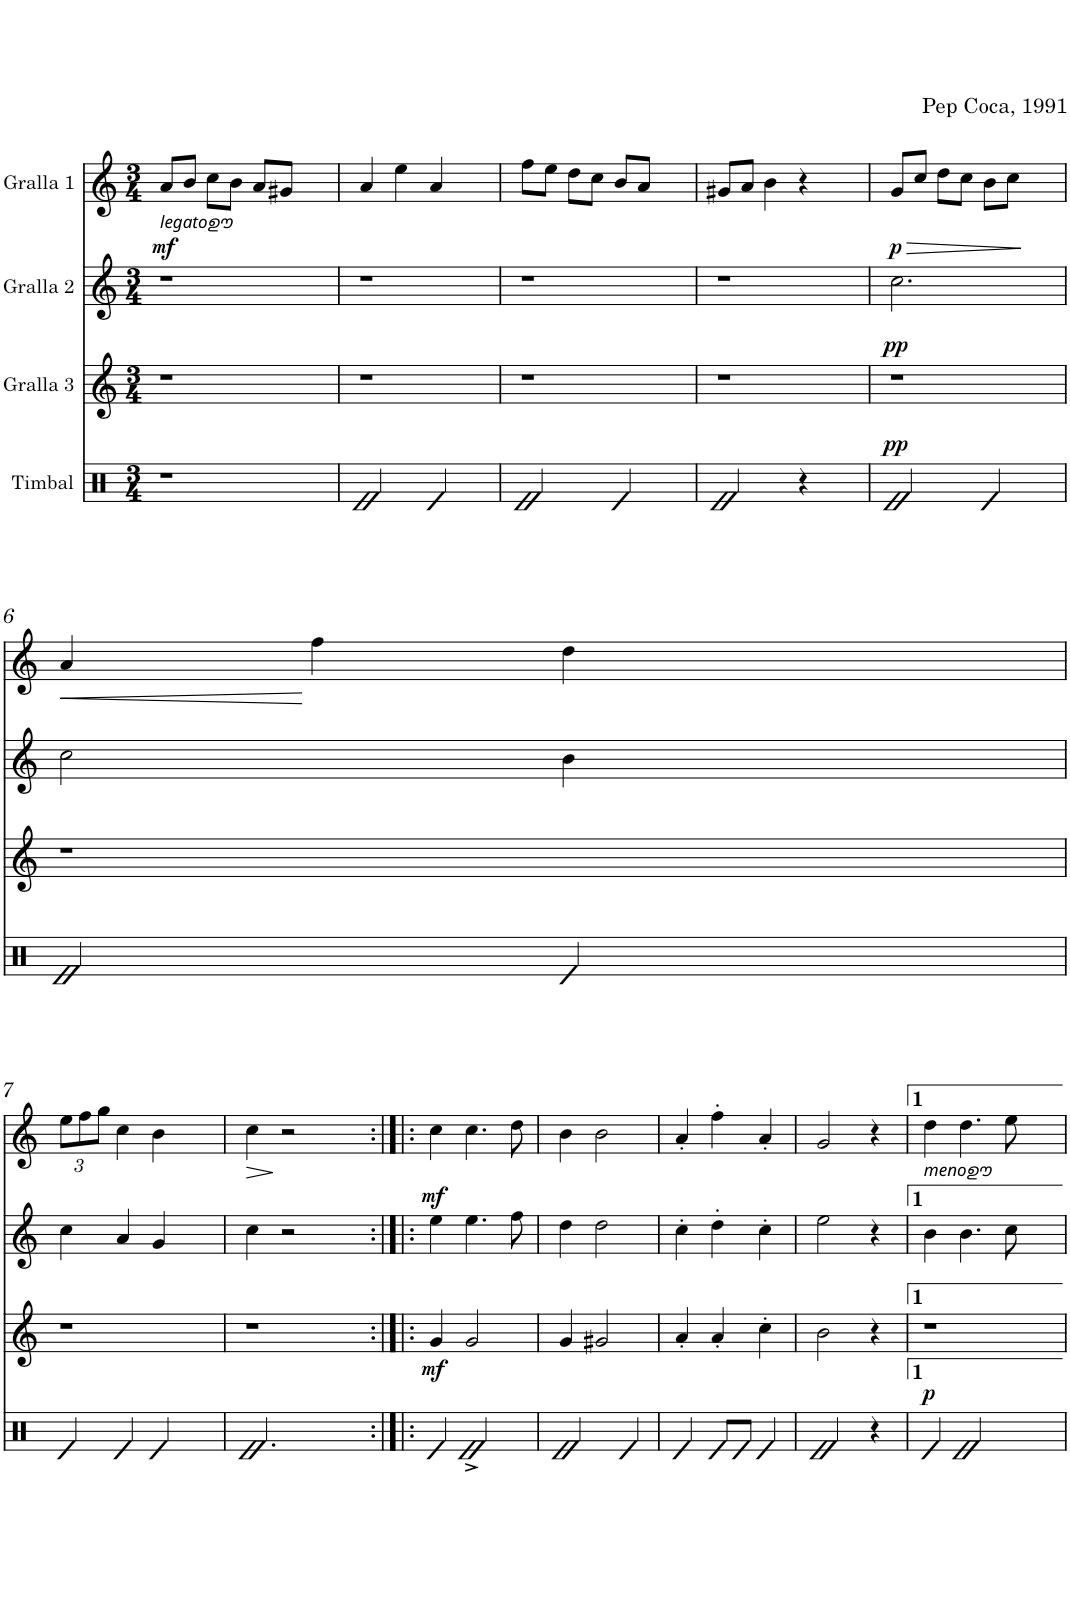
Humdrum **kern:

**kern	**dynam	**kern	**dynam	**kern	**dynam	**kern	**dynam
*part4	*part4	*part3	*part3	*part2	*part2	*part1	*part1
*staff4	*staff4	*staff3	*staff3	*staff2	*staff2	*staff1	*staff1
*I"Timbal	*	*I"Gralla 3	*	*I"Gralla 2	*	*I"Gralla 1	*
*clefX	*	*clefG2	*	*clefG2	*	*clefG2	*
*	*	*Trd1c2	*	*Trd8c14	*	*	*
*k[]	*	*k[]	*	*k[]	*	*k[]	*
*M3/4	*	*M3/4	*	*M3/4	*	*M3/4	*
=1	=1	=1	=1	=1	=1	=1	=1
!	!	!	!	!LO:TX:a:i:t=legatoഊ	!	!	!
!	!	!	!	!	!LO:DY:a	!	!
2.r	.	2.r	.	2.r	mf	8a/L	.
.	.	.	.	.	.	8b/J	.
.	.	.	.	.	.	8cc\L	.
.	.	.	.	.	.	8b\J	.
.	.	.	.	.	.	8a/L	.
.	.	.	.	.	.	8g#X/J	.
4ryy	.	4ryy	.	4ryy	.	4ryy	.
=2	=2	=2	=2	=2	=2	=2	=2
2e/	.	2.r	.	2.r	.	4a/	.
.	.	.	.	.	.	4ee\	.
4e/	.	.	.	.	.	4a/	.
4ryy	.	4ryy	.	4ryy	.	4ryy	.
=3	=3	=3	=3	=3	=3	=3	=3
2e/	.	2.r	.	2.r	.	8ff\L	.
.	.	.	.	.	.	8ee\J	.
.	.	.	.	.	.	8dd\L	.
.	.	.	.	.	.	8cc\J	.
4e/	.	.	.	.	.	8b/L	.
.	.	.	.	.	.	8a/J	.
4ryy	.	4ryy	.	4ryy	.	4ryy	.
=4	=4	=4	=4	=4	=4	=4	=4
2e/	.	2.r	.	2.r	.	8g#X/L	.
.	.	.	.	.	.	8a/J	.
.	.	.	.	.	.	4b\	.
4r	.	.	.	.	.	4r	.
4ryy	.	4ryy	.	4ryy	.	4ryy	.
=5	=5	=5	=5	=5	=5	=5	=5
!	!LO:DY:a	!	!LO:DY:a	!	!LO:HP:b	!	!
!	!	!	!	!	!LO:DY:n=1:a	!	!
2e/	pp	2.r	pp	2.cc\	> p	8g/L	.
.	.	.	.	.	.	8cc/J	.
.	.	.	.	.	.	8dd\L	.
.	.	.	.	.	.	8cc\J	.
4e/	.	.	.	.	.	8b\L	.
.	.	.	.	.	.	8cc\J	.
4ryy	.	4ryy	.	4ryy	]	4ryy	.
!!LO:LB:g=z
=6	=6	=6	=6	=6	=6	=6	=6
!	!	!	!	!	!	!	!LO:HP:b
2e/	.	2.r	.	2cc\	.	4a/	<
.	.	.	.	.	.	4ff\	[
4e/	.	.	.	4b\	.	4dd\	.
4ryy	.	4ryy	.	4ryy	.	4ryy	.
!!LO:LB:g=z
=7	=7	=7	=7	=7	=7	=7	=7
*	*	*	*	*	*	*Xbrackettup	*
4e/	.	2.r	.	4cc\	.	12ee\L	.
.	.	.	.	.	.	12ff\	.
.	.	.	.	.	.	12gg\J	.
4e/	.	.	.	4a/	.	4cc\	.
4e/	.	.	.	4g/	.	4b\	.
4ryy	.	4ryy	.	4ryy	.	4ryy	.
=8	=8	=8	=8	=8	=8	=8	=8
!	!	!	!	!	!	!	!LO:HP:b
2.e/	.	2.r	.	4cc\	.	4cc\	>
.	.	.	.	2r	.	2r	]
4ryy	.	4ryy	.	4ryy	.	4ryy	.
=9:|!|:	=9:|!|:	=9:|!|:	=9:|!|:	=9:|!|:	=9:|!|:	=9:|!|:	=9:|!|:
!	!	!	!LO:DY:b	!	!LO:DY:a	!	!
4e/	.	4g/	mf	4ee\	mf	4cc\	.
2e^/	.	2g/	.	4.ee\	.	4.cc\	.
.	.	.	.	8ff\	.	8dd\	.
=10	=10	=10	=10	=10	=10	=10	=10
2e/	.	4g/	.	4dd\	.	4b\	.
.	.	2g#X/	.	2dd\	.	2b\	.
4e/	.	.	.	.	.	.	.
=11	=11	=11	=11	=11	=11	=11	=11
4e/	.	4a'/	.	4cc'\	.	4a'/	.
8e/L	.	4a'/	.	4dd'\	.	4ff'\	.
8e/J	.	.	.	.	.	.	.
4e/	.	4cc'\	.	4cc'\	.	4a'/	.
=12	=12	=12	=12	=12	=12	=12	=12
2e/	.	2b\	.	2ee\	.	2g/	.
4r	.	4r	.	4r	.	4r	.
=13	=13	=13	=13	=13	=13	=13	=13
!	!	!	!	!	!	!LO:TX:b:i:t=menoഊ	!
!	!LO:DY:a	!	!	!	!	!	!
4e/	p	2.r	.	4b\	.	4dd\	.
2e/	.	.	.	4.b\	.	4.dd\	.
.	.	.	.	8cc\	.	8ee\	.
4ryy	.	4ryy	.	4ryy	.	4ryy	.
=	=	=	=	=	=	=	=
*-	*-	*-	*-	*-	*-	*-	*-
